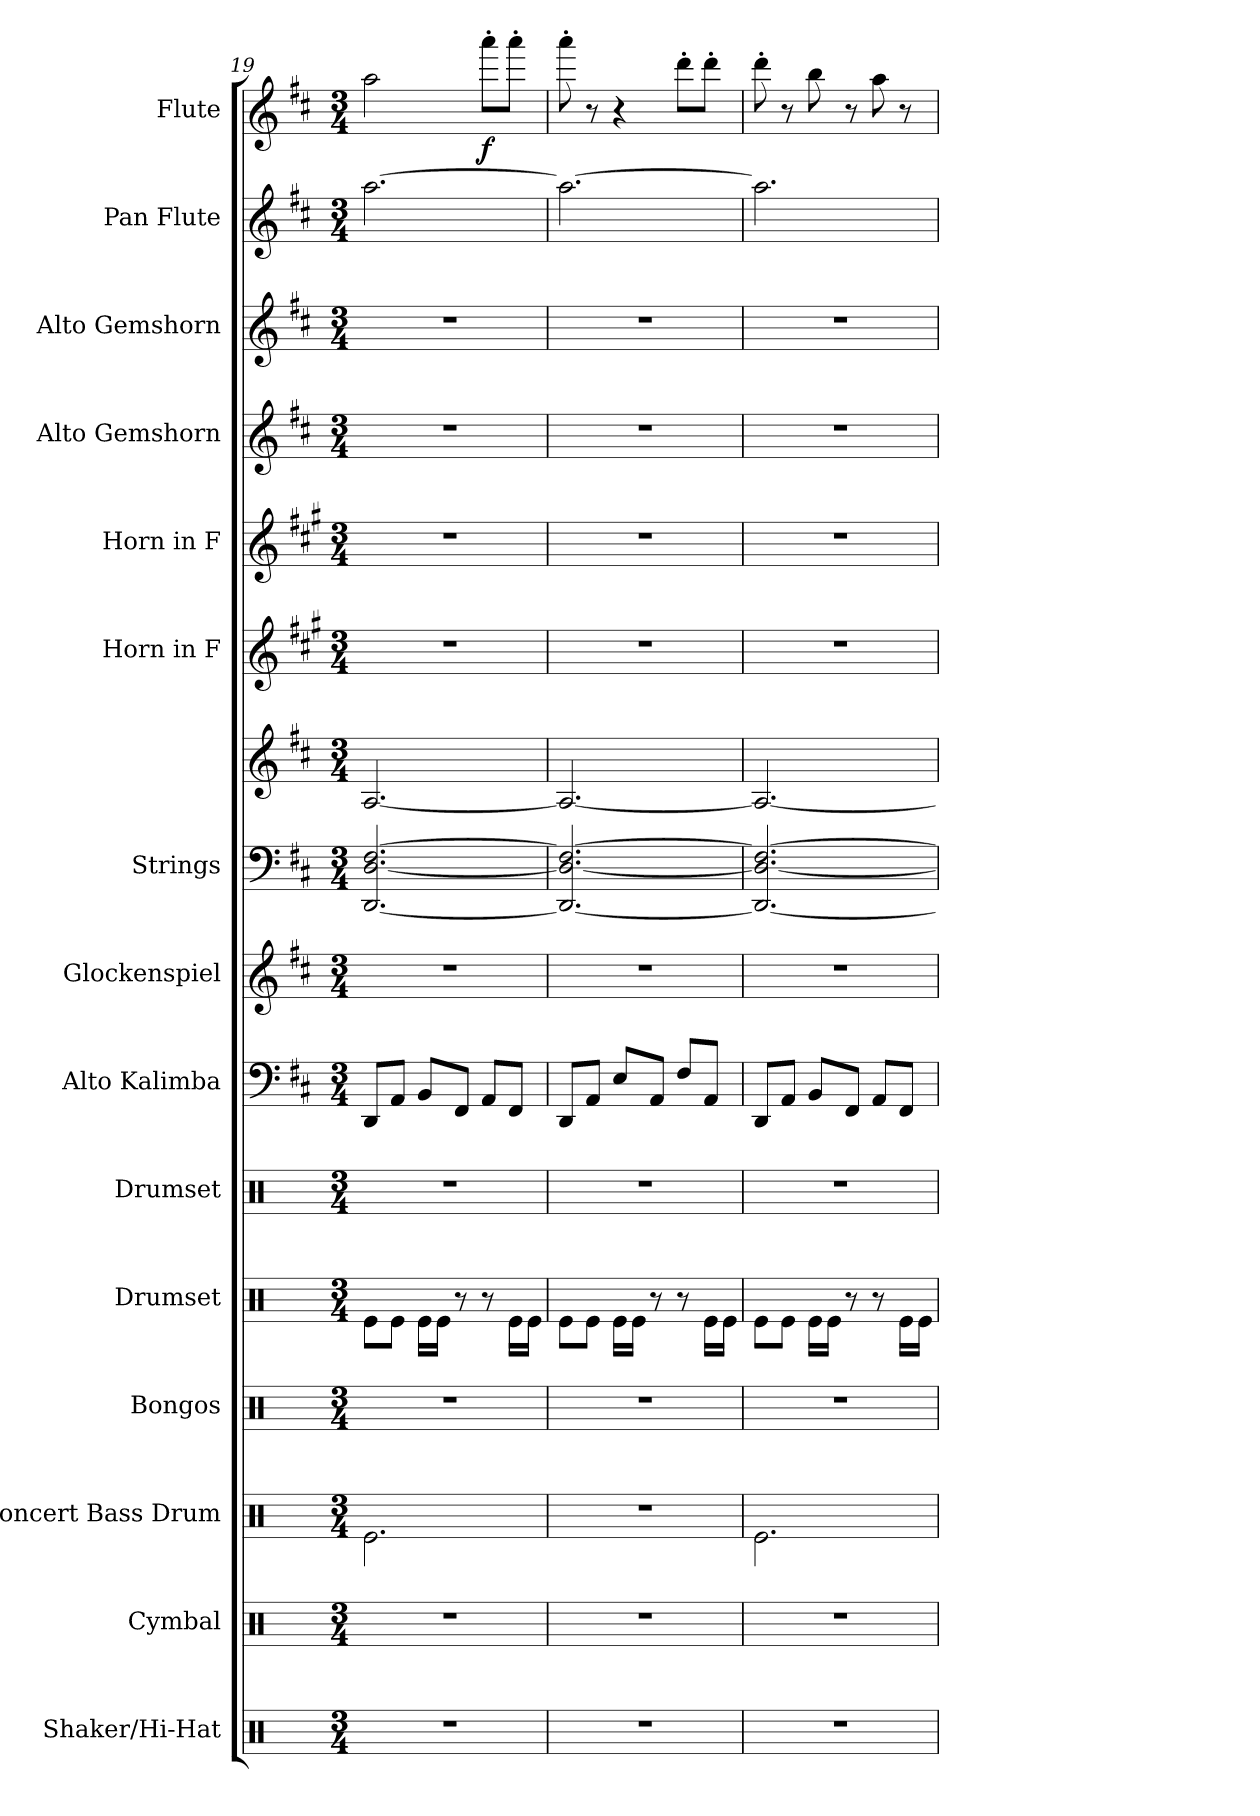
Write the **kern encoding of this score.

**kern	**kern	**kern	**kern	**kern	**kern	**kern	**kern	**kern	**kern	**kern	**kern	**kern	**kern	**kern	**kern	**dynam
*part15	*part14	*part13	*part12	*part11	*part10	*part9	*part8	*part7	*part7	*part6	*part5	*part4	*part3	*part2	*part1	*part1
*staff16	*staff15	*staff14	*staff13	*staff12	*staff11	*staff10	*staff9	*staff8	*staff7	*staff6	*staff5	*staff4	*staff3	*staff2	*staff1	*staff1
*I"Shaker/Hi-Hat	*I"Cymbal	*I"Concert Bass Drum	*I"Bongos	*I"Drumset	*I"Drumset	*I"Alto Kalimba	*I"Glockenspiel	*I"Strings	*	*I"Horn in F	*I"Horn in F	*I"Alto Gemshorn	*I"Alto Gemshorn	*I"Pan Flute	*I"Flute	*
*I'Sh/HH	*I'Cym.	*I'Con. BD	*I'Bon.	*I'D. Set	*I'D. Set	*I'A. Kal.	*I'Glock.	*I'St.	*	*	*	*I'A. Gh.	*I'A. Gh.	*I'Pn. Fl.	*I'Fl.	*
*clefX	*clefX	*clefX	*clefX	*clefX	*clefX	*clefF4	*clefG2	*clefF4	*clefG2	*clefG2	*clefG2	*clefG2	*clefG2	*clefG2	*clefG2	*
*	*	*	*	*	*	*	*ITrd-14c-24	*	*	*ITrd4c7	*ITrd4c7	*	*	*	*	*
*k[]	*k[]	*k[]	*k[]	*k[]	*k[]	*k[f#c#]	*k[f#c#]	*k[f#c#]	*k[f#c#]	*k[f#c#]	*k[f#c#]	*k[f#c#]	*k[f#c#]	*k[f#c#]	*k[f#c#]	*
*M3/4	*M3/4	*M3/4	*M3/4	*M3/4	*M3/4	*M3/4	*M3/4	*M3/4	*M3/4	*M3/4	*M3/4	*M3/4	*M3/4	*M3/4	*M3/4	*
=19	=19	=19	=19	=19	=19	=19	=19	=19	=19	=19	=19	=19	=19	=19	=19	=19
2.r	2.r	2.Re\	2.r	8Re\L	2.r	8DD/L	2.r	[2.DD/ [2.D/ [2.F#/	[2.A/	2.r	2.r	2.r	2.r	[2.aa\	2aa\	.
.	.	.	.	8Re\J	.	8AA/J	.	.	.	.	.	.	.	.	.	.
.	.	.	.	16Re\LL	.	8BB/L	.	.	.	.	.	.	.	.	.	.
.	.	.	.	16Re\JJ	.	.	.	.	.	.	.	.	.	.	.	.
.	.	.	.	8r	.	8FF#/J	.	.	.	.	.	.	.	.	.	.
!	!	!	!	!	!	!	!	!	!	!	!	!	!	!	!	!LO:DY:b
.	.	.	.	8r	.	8AA/L	.	.	.	.	.	.	.	.	8aaa'\L	f
.	.	.	.	16Re\LL	.	8FF#/J	.	.	.	.	.	.	.	.	8aaa'\J	.
.	.	.	.	16Re\JJ	.	.	.	.	.	.	.	.	.	.	.	.
!!LO:PB:g=z
=20	=20	=20	=20	=20	=20	=20	=20	=20	=20	=20	=20	=20	=20	=20	=20	=20
2.r	2.r	2.r	2.r	8Re\L	2.r	8DD/L	2.r	2.DD/_ 2.D/_ 2.F#/_	2.A/_	2.r	2.r	2.r	2.r	2.aa\_	8aaa'\	.
.	.	.	.	8Re\J	.	8AA/J	.	.	.	.	.	.	.	.	8r	.
.	.	.	.	16Re\LL	.	8E/L	.	.	.	.	.	.	.	.	4r	.
.	.	.	.	16Re\JJ	.	.	.	.	.	.	.	.	.	.	.	.
.	.	.	.	8r	.	8AA/J	.	.	.	.	.	.	.	.	.	.
.	.	.	.	8r	.	8F#/L	.	.	.	.	.	.	.	.	8ddd'\L	.
.	.	.	.	16Re\LL	.	8AA/J	.	.	.	.	.	.	.	.	8ddd'\J	.
.	.	.	.	16Re\JJ	.	.	.	.	.	.	.	.	.	.	.	.
=21	=21	=21	=21	=21	=21	=21	=21	=21	=21	=21	=21	=21	=21	=21	=21	=21
2.r	2.r	2.Re\	2.r	8Re\L	2.r	8DD/L	2.r	2.DD/_ 2.D/_ 2.F#/_	2.A/_	2.r	2.r	2.r	2.r	2.aa\]	8ddd'\	.
.	.	.	.	8Re\J	.	8AA/J	.	.	.	.	.	.	.	.	8r	.
.	.	.	.	16Re\LL	.	8BB/L	.	.	.	.	.	.	.	.	8bb\	.
.	.	.	.	16Re\JJ	.	.	.	.	.	.	.	.	.	.	.	.
.	.	.	.	8r	.	8FF#/J	.	.	.	.	.	.	.	.	8r	.
.	.	.	.	8r	.	8AA/L	.	.	.	.	.	.	.	.	8aa\	.
.	.	.	.	16Re\LL	.	8FF#/J	.	.	.	.	.	.	.	.	8r	.
.	.	.	.	16Re\JJ	.	.	.	.	.	.	.	.	.	.	.	.
=	=	=	=	=	=	=	=	=	=	=	=	=	=	=	=	=
*-	*-	*-	*-	*-	*-	*-	*-	*-	*-	*-	*-	*-	*-	*-	*-	*-
